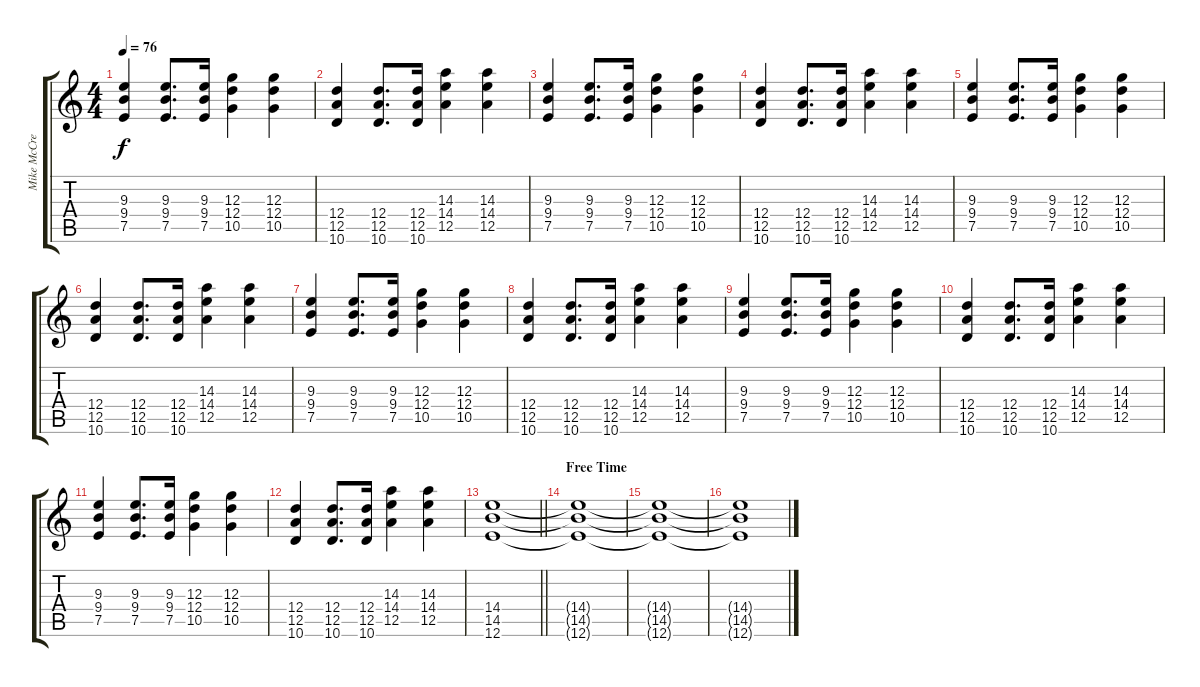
\track ("Mike McCready - Lead Guitar" "Mike McCre") {instrument overdrivenguitar}
\staff {score tabs}
\tuning (E4 B3 G3 D3 A2 E2) {hide}
\ts (4 4)
\tempo 76
\clef g2
\ks c
(9.3 9.4 7.5).4{dy f} (9.3 9.4 7.5).8{d} (9.3 9.4 7.5).16 (12.3 12.4 10.5).4 (12.3 12.4 10.5).4 |
(12.4 12.5 10.6).4 (12.4 12.5 10.6).8{d} (12.4 12.5 10.6).16 (14.3 14.4 12.5).4 (14.3 14.4 12.5).4 |
(9.3 9.4 7.5).4 (9.3 9.4 7.5).8{d} (9.3 9.4 7.5).16 (12.3 12.4 10.5).4 (12.3 12.4 10.5).4 |
(12.4 12.5 10.6).4 (12.4 12.5 10.6).8{d} (12.4 12.5 10.6).16 (14.3 14.4 12.5).4 (14.3 14.4 12.5).4 |
(9.3 9.4 7.5).4 (9.3 9.4 7.5).8{d} (9.3 9.4 7.5).16 (12.3 12.4 10.5).4 (12.3 12.4 10.5).4 |
(12.4 12.5 10.6).4 (12.4 12.5 10.6).8{d} (12.4 12.5 10.6).16 (14.3 14.4 12.5).4 (14.3 14.4 12.5).4 |
(9.3 9.4 7.5).4 (9.3 9.4 7.5).8{d} (9.3 9.4 7.5).16 (12.3 12.4 10.5).4 (12.3 12.4 10.5).4 |
(12.4 12.5 10.6).4 (12.4 12.5 10.6).8{d} (12.4 12.5 10.6).16 (14.3 14.4 12.5).4 (14.3 14.4 12.5).4 |
(9.3 9.4 7.5).4 (9.3 9.4 7.5).8{d} (9.3 9.4 7.5).16 (12.3 12.4 10.5).4 (12.3 12.4 10.5).4 |
(12.4 12.5 10.6).4 (12.4 12.5 10.6).8{d} (12.4 12.5 10.6).16 (14.3 14.4 12.5).4 (14.3 14.4 12.5).4 |
(9.3 9.4 7.5).4 (9.3 9.4 7.5).8{d} (9.3 9.4 7.5).16 (12.3 12.4 10.5).4 (12.3 12.4 10.5).4 |
(12.4 12.5 10.6).4 (12.4 12.5 10.6).8{d} (12.4 12.5 10.6).16 (14.3 14.4 12.5).4 (14.3 14.4 12.5).4 |
\barLineRight lightlight
(14.4 14.5 12.6).1{volume 0} |
\section ("" "Free Time")
(14.4{t} 14.5{t} 12.6{t}).1 |
(14.4{t} 14.5{t} 12.6{t}).1 |
(14.4{t} 14.5{t} 12.6{t}).1
